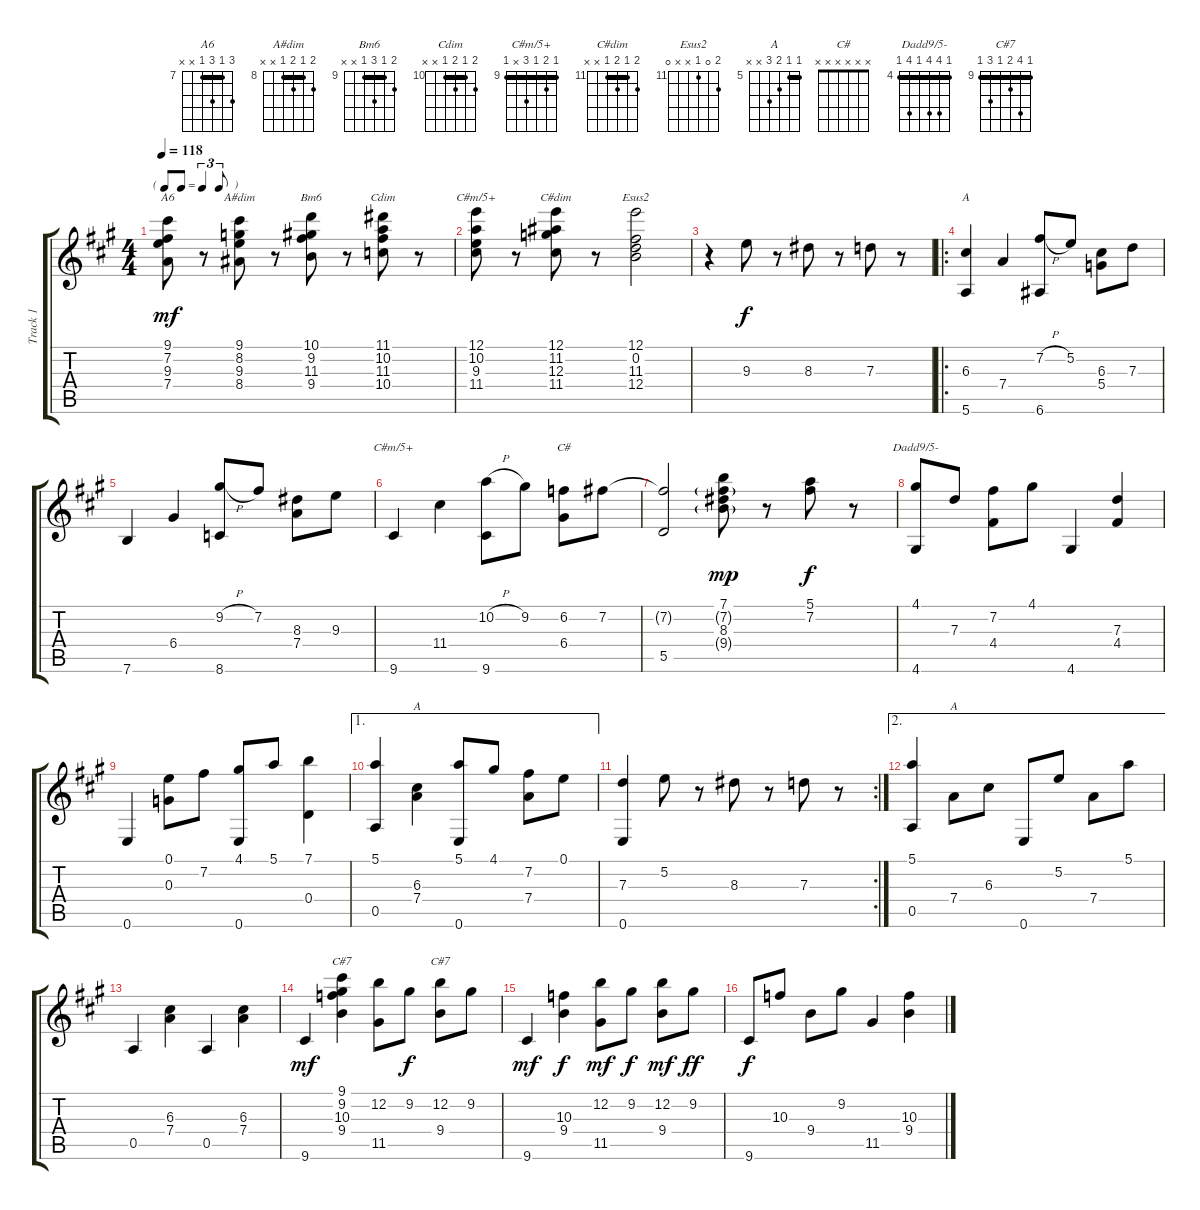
\track ("Track 1" "Track 1") {instrument acousticguitarsteel}
\staff {score tabs}
\tuning (E4 B3 G3 D3 A2 E2) {hide}
\chord ("A6" 9 7 9 7 x x) {firstfret 7 barre 7}
\chord ("A#dim" 9 8 9 8 x x) {firstfret 8 barre 8}
\chord ("Bm6" 10 9 11 9 x x) {firstfret 9 barre 9}
\chord ("Cdim" 11 10 11 10 x x) {firstfret 10 barre 10}
\chord ("C#m/5+" 12 10 9 11 x x) {firstfret 9}
\chord ("C#dim" 12 11 12 11 x x) {firstfret 11 barre 11}
\chord ("Esus2" 12 0 11 x x 0) {firstfret 11}
\chord ("A" x x x x x x)
\chord ("C#m/5+" 9 10 9 11 x 9) {firstfret 9 barre 9}
\chord ("C#" x x x x x x)
\chord ("Dadd9/5-" 4 7 7 4 7 4) {firstfret 4 barre 4}
\chord ("A" 5 x 6 7 0 x) {firstfret 5}
\chord ("A" 5 5 6 7 x x) {firstfret 5 barre 5}
\chord ("C#7" 9 9 10 9 11 9) {firstfret 9 barre 9}
\chord ("C#7" 9 12 10 9 11 9) {firstfret 9 barre 9}
\ts (4 4)
\tf triplet8th
\tempo 118
\clef g2
\ks a
(9.1 7.2 9.3 7.4).8{ch "A6" dy mf instrument acousticguitarsteel} r.8 (9.1 8.2 9.3 8.4).8{ch "A#dim"} r.8 (10.1 9.2 11.3 9.4).8{ch "Bm6"} r.8 (11.1 10.2 11.3 10.4).8{ch "Cdim"} r.8 |
(12.1 10.2 9.3 11.4).8{ch "C#m/5+"} r.8 (12.1 11.2 12.3 11.4).8{ch "C#dim"} r.8 (12.1 0.2 11.3 12.4).2{ch "Esus2"} |
r.4 9.3.8{dy f} r.8 8.3.8 r.8 7.3.8 r.8 |
\ro
(6.3 5.6).4{ch "A"} 7.4.4 (7.2{h} 6.6).8 5.2.8 (6.3 5.4).8 7.3.8 |
7.6.4 6.4.4 (9.2{h} 8.6).8 7.2.8 (8.3 7.4).8 9.3.8 |
9.6.4{ch "C#m/5+"} 11.4.4 (10.2{h} 9.6).8 9.2.8 (6.2 6.4).8{ch "C#"} 7.2.8 |
(7.2{t} 5.5).2 (7.1 7.2{g} 8.3 9.4{g}).8{dy mp} r.8 (5.1 7.2).8{dy f} r.8 |
(4.1 4.6).8{ch "Dadd9/5-"} 7.3.8 (7.2 4.4).8 4.1.8 4.6.4 (7.3 4.4).4 |
0.6.4 (0.1 0.3).8 7.2.8 (4.1 0.6).8 5.1.8 (7.1 0.4).4 |
\ae 1
(5.1 0.5).4 (6.3 7.4).4{ch "A"} (5.1 0.6).8 4.1.8 (7.2 7.4).8 0.1.8 |
\rc 2
(7.3 0.6).4 5.2.8 r.8 8.3.8 r.8 7.3.8 r.8 |
\ae 2
(5.1 0.5).4 7.4.8{ch "A"} 6.3.8 0.6.8 5.2.8 7.4.8 5.1.8 |
0.5.4 (6.3 7.4).4 0.5.4 (6.3 7.4).4 |
9.6.4{dy mf} (9.1 9.2 10.3 9.4).4{ch "C#7"} (12.2 11.5).8 9.2.8{dy f} (12.2 9.4).8{ch "C#7"} 9.2.8 |
9.6.4{dy mf} (10.3 9.4).4{dy f} (12.2 11.5).8{dy mf} 9.2.8{dy f} (12.2 9.4).8{dy mf} 9.2.8{dy ff} |
9.6.8{dy f} 10.3.8 9.4.8 9.2.8 11.5.4 (10.3 9.4).4
